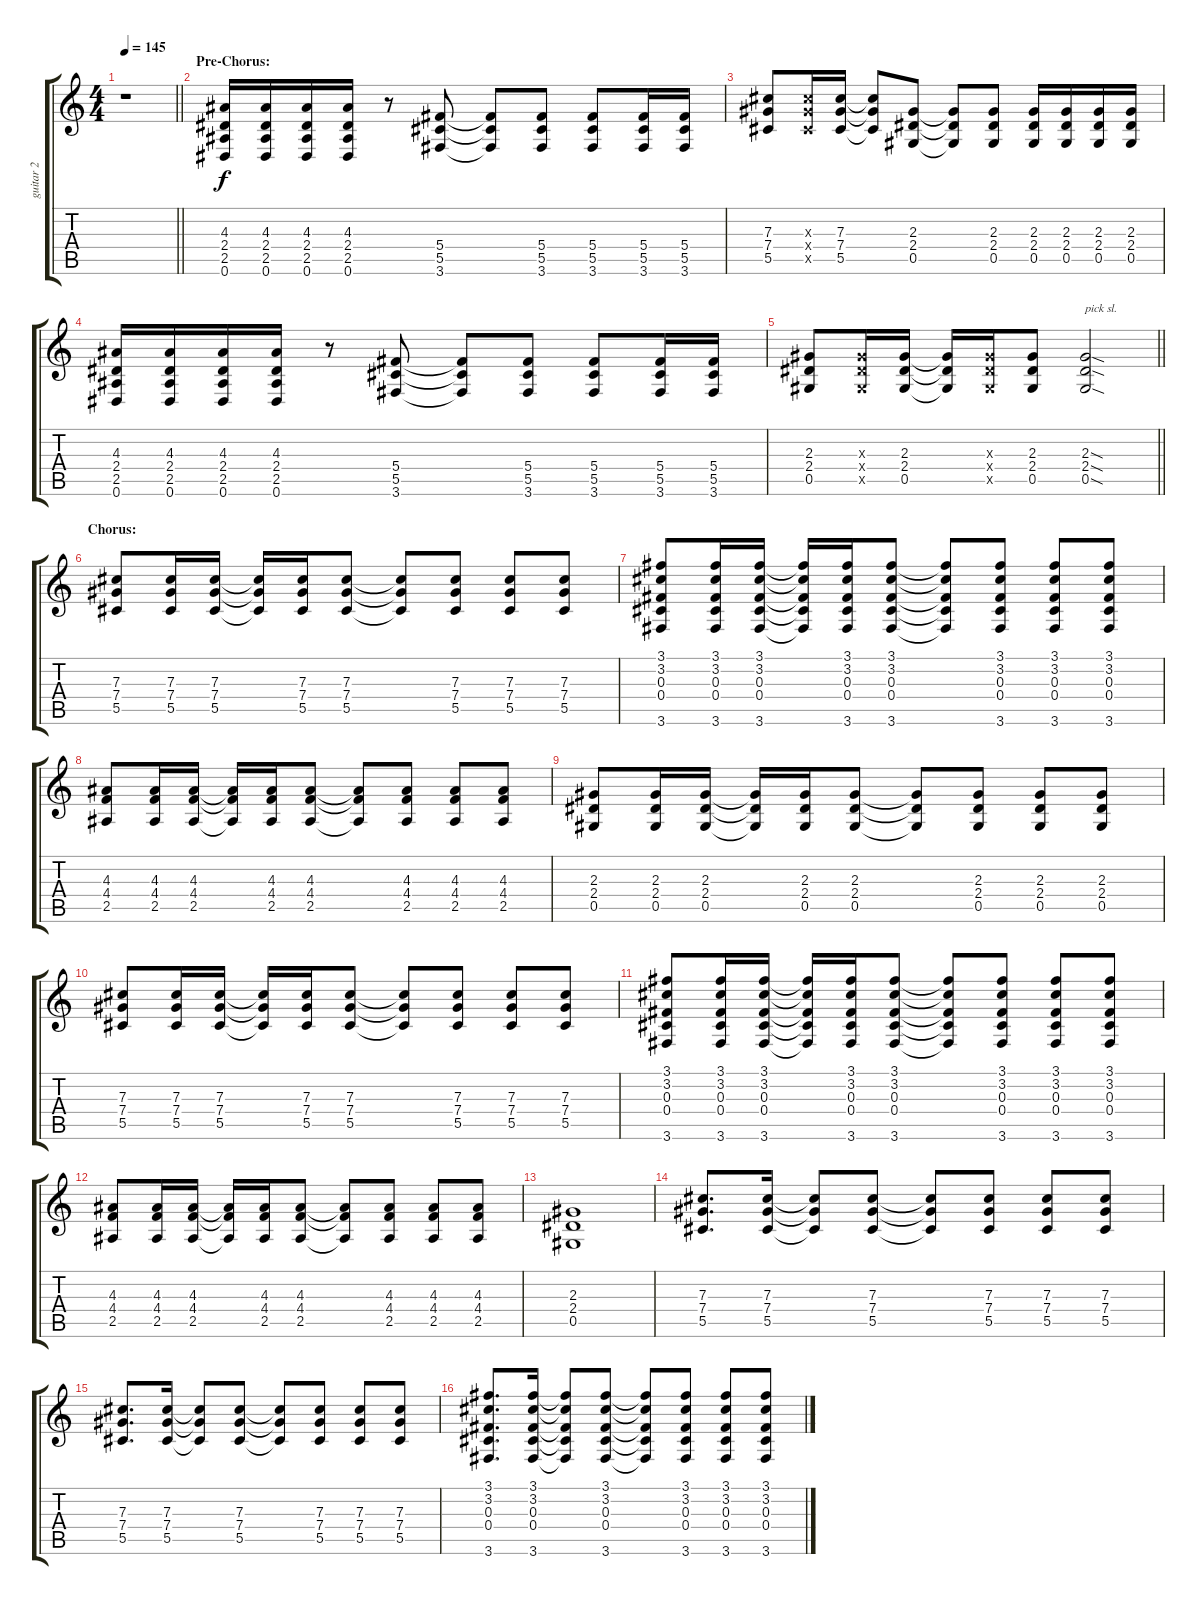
\track ("guitar 2" "guitar 2") {instrument distortionguitar}
\staff {score tabs}
\tuning (Eb4 Bb3 Gb3 Db3 Ab2 Eb2) {hide}
\ts (4 4)
\tempo 145
\clef g2
\barLineRight lightlight
\ks c
r.1{dy f} |
\section ("" "Pre-Chorus:")
(4.3 2.4 2.5 0.6).16{volume 11} (4.3 2.4 2.5 0.6).16 (4.3 2.4 2.5 0.6).16 (4.3 2.4 2.5 0.6).16 r.8 (5.4 5.5 3.6).8 (5.4{t} 5.5{t} 3.6{t}).8 (5.4 5.5 3.6).8 (5.4 5.5 3.6).8 (5.4 5.5 3.6).16 (5.4 5.5 3.6).16 |
(7.3 7.4 5.5).8 (7.3{x} 7.4{x} 5.5{x}).16 (7.3 7.4 5.5).16 (7.3{t} 7.4{t} 5.5{t}).8 (2.3 2.4 0.5).8 (2.3{t} 2.4{t} 0.5{t}).8 (2.3 2.4 0.5).8 (2.3 2.4 0.5).16 (2.3 2.4 0.5).16 (2.3 2.4 0.5).16 (2.3 2.4 0.5).16 |
(4.3 2.4 2.5 0.6).16 (4.3 2.4 2.5 0.6).16 (4.3 2.4 2.5 0.6).16 (4.3 2.4 2.5 0.6).16 r.8 (5.4 5.5 3.6).8 (5.4{t} 5.5{t} 3.6{t}).8 (5.4 5.5 3.6).8 (5.4 5.5 3.6).8 (5.4 5.5 3.6).16 (5.4 5.5 3.6).16 |
\barLineRight lightlight
(2.3 2.4 0.5).8 (2.3{x} 2.4{x} 0.5{x}).16 (2.3 2.4 0.5).16 (2.3{t} 2.4{t} 0.5{t}).16 (2.3{x} 2.4{x} 0.5{x}).16 (2.3 2.4 0.5).8 (2.3{sod} 2.4{sod} 0.5{sod}).2{txt "pick sl."} |
\section ("" "Chorus:")
(7.3 7.4 5.5).8 (7.3 7.4 5.5).16 (7.3 7.4 5.5).16 (7.3{t} 7.4{t} 5.5{t}).16 (7.3 7.4 5.5).16 (7.3 7.4 5.5).8 (7.3{t} 7.4{t} 5.5{t}).8 (7.3 7.4 5.5).8 (7.3 7.4 5.5).8 (7.3 7.4 5.5).8 |
(3.1 3.2 0.3 0.4 3.6).8 (3.1 3.2 0.3 0.4 3.6).16 (3.1 3.2 0.3 0.4 3.6).16 (3.1{t} 3.2{t} 0.3{t} 0.4{t} 3.6{t}).16 (3.1 3.2 0.3 0.4 3.6).16 (3.1 3.2 0.3 0.4 3.6).8 (3.1{t} 3.2{t} 0.3{t} 0.4{t} 3.6{t}).8 (3.1 3.2 0.3 0.4 3.6).8 (3.1 3.2 0.3 0.4 3.6).8 (3.1 3.2 0.3 0.4 3.6).8 |
(4.3 4.4 2.5).8 (4.3 4.4 2.5).16 (4.3 4.4 2.5).16 (4.3{t} 4.4{t} 2.5{t}).16 (4.3 4.4 2.5).16 (4.3 4.4 2.5).8 (4.3{t} 4.4{t} 2.5{t}).8 (4.3 4.4 2.5).8 (4.3 4.4 2.5).8 (4.3 4.4 2.5).8 |
(2.3 2.4 0.5).8 (2.3 2.4 0.5).16 (2.3 2.4 0.5).16 (2.3{t} 2.4{t} 0.5{t}).16 (2.3 2.4 0.5).16 (2.3 2.4 0.5).8 (2.3{t} 2.4{t} 0.5{t}).8 (2.3 2.4 0.5).8 (2.3 2.4 0.5).8 (2.3 2.4 0.5).8 |
(7.3 7.4 5.5).8 (7.3 7.4 5.5).16 (7.3 7.4 5.5).16 (7.3{t} 7.4{t} 5.5{t}).16 (7.3 7.4 5.5).16 (7.3 7.4 5.5).8 (7.3{t} 7.4{t} 5.5{t}).8 (7.3 7.4 5.5).8 (7.3 7.4 5.5).8 (7.3 7.4 5.5).8 |
(3.1 3.2 0.3 0.4 3.6).8 (3.1 3.2 0.3 0.4 3.6).16 (3.1 3.2 0.3 0.4 3.6).16 (3.1{t} 3.2{t} 0.3{t} 0.4{t} 3.6{t}).16 (3.1 3.2 0.3 0.4 3.6).16 (3.1 3.2 0.3 0.4 3.6).8 (3.1{t} 3.2{t} 0.3{t} 0.4{t} 3.6{t}).8 (3.1 3.2 0.3 0.4 3.6).8 (3.1 3.2 0.3 0.4 3.6).8 (3.1 3.2 0.3 0.4 3.6).8 |
(4.3 4.4 2.5).8 (4.3 4.4 2.5).16 (4.3 4.4 2.5).16 (4.3{t} 4.4{t} 2.5{t}).16 (4.3 4.4 2.5).16 (4.3 4.4 2.5).8 (4.3{t} 4.4{t} 2.5{t}).8 (4.3 4.4 2.5).8 (4.3 4.4 2.5).8 (4.3 4.4 2.5).8 |
(2.3 2.4 0.5).1 |
(7.3 7.4 5.5).8{d} (7.3 7.4 5.5).16 (7.3{t} 7.4{t} 5.5{t}).8 (7.3 7.4 5.5).8 (7.3{t} 7.4{t} 5.5{t}).8 (7.3 7.4 5.5).8 (7.3 7.4 5.5).8 (7.3 7.4 5.5).8 |
(7.3 7.4 5.5).8{d} (7.3 7.4 5.5).16 (7.3{t} 7.4{t} 5.5{t}).8 (7.3 7.4 5.5).8 (7.3{t} 7.4{t} 5.5{t}).8 (7.3 7.4 5.5).8 (7.3 7.4 5.5).8 (7.3 7.4 5.5).8 |
(3.1 3.2 0.3 0.4 3.6).8{d} (3.1 3.2 0.3 0.4 3.6).16 (3.1{t} 3.2{t} 0.3{t} 0.4{t} 3.6{t}).8 (3.1 3.2 0.3 0.4 3.6).8 (3.1{t} 3.2{t} 0.3{t} 0.4{t} 3.6{t}).8 (3.1 3.2 0.3 0.4 3.6).8 (3.1 3.2 0.3 0.4 3.6).8 (3.1 3.2 0.3 0.4 3.6).8
